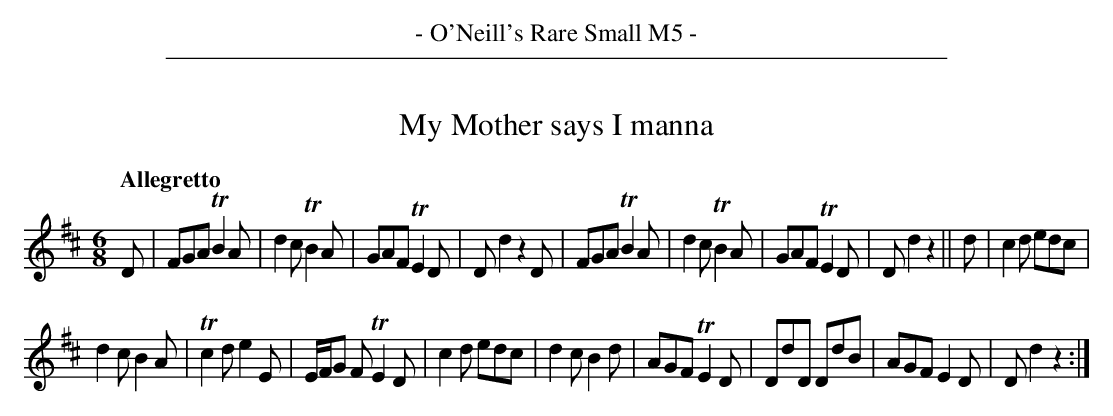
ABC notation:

X:1
T: My Mother says I manna
Q: "Allegretto"
M: 6/8
L: 1/8
K: D
D |\
FGA TB2A | d2c TB2A | GAF TE2D | Dd2 z2D |\
FGA TB2A | d2c TB2A | GAF TE2D | Dd2 z2 || d |\
c2d edc |
d2c B2A | Tc2d e2E | E/F/G F TE2D |\
c2d edc | d2c B2d | AGF TE2D | DdD DdB |\
AGF E2D | Dd2 z2 :|
